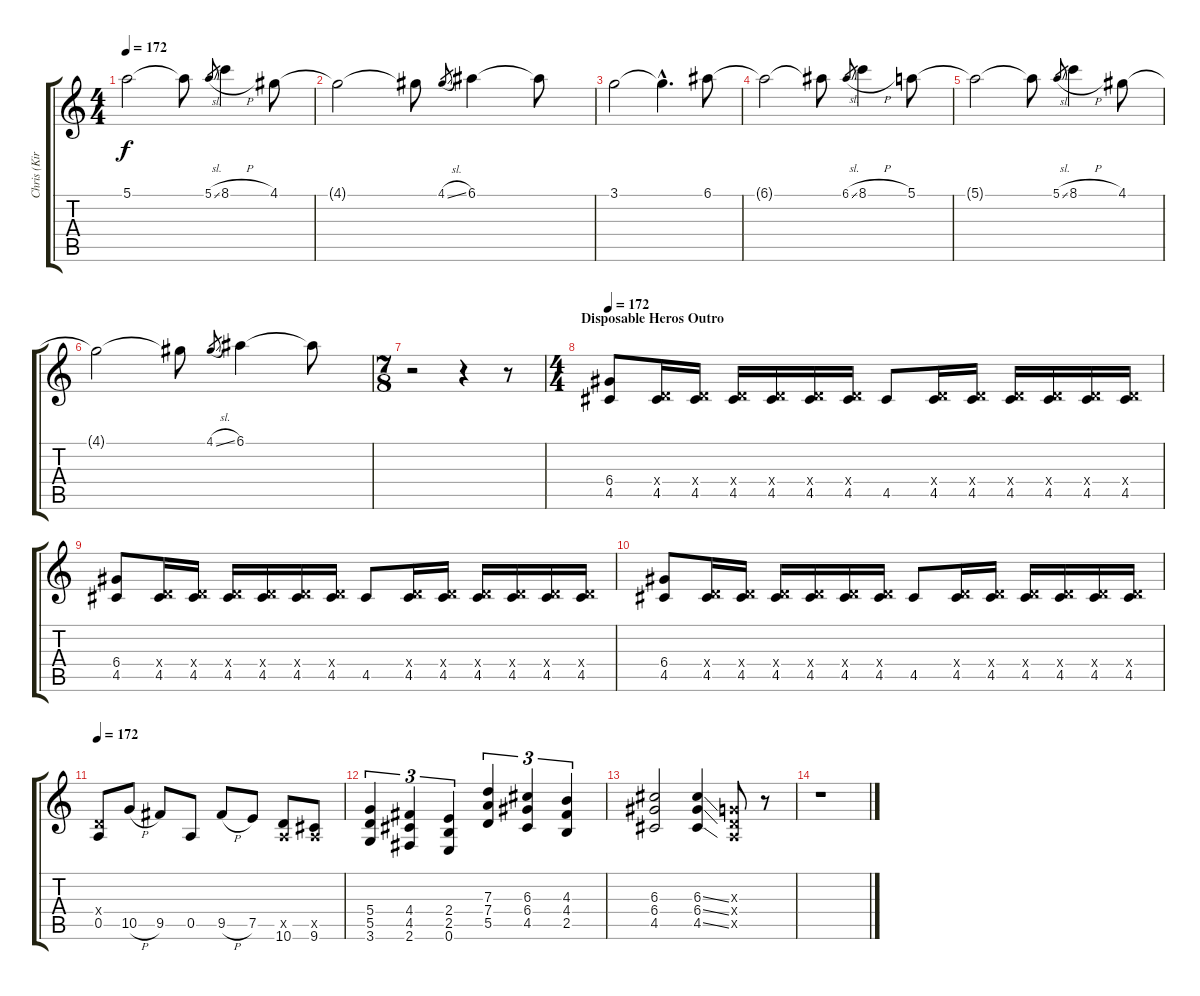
\track ("Chris (Kirks Guitar's)" "Chris (Kir") {instrument overdrivenguitar}
\staff {score tabs}
\tuning (E4 B3 G3 D3 A2 E2) {hide}
\ts (4 4)
\tempo 172
\clef g2
\ks c
5.1{t}.2{dy f} 5.1{t}.8 5.1{sl}.8{gr} 8.1{h}.4 4.1.8 |
4.1{t}.2 4.1{t}.8 4.1{sl}.8{gr} 6.1.4 6.1{t}.8 |
3.1.2 3.1{hac t}.4{d} 6.1.8 |
6.1{t}.2 6.1{t}.8 6.1{sl}.8{gr} 8.1{h}.4 5.1.8 |
5.1{t}.2 5.1{t}.8 5.1{sl}.8{gr} 8.1{h}.4 4.1.8 |
4.1{t}.2 4.1{t}.8 4.1{sl}.8{gr} 6.1.4 6.1{t}.8 |
\ts (7 8)
r.2 r.4 r.8 |
\ts (4 4)
\section ("" "Disposable Heros Outro")
\tempo 172
(6.4 4.5).8 (0.4{x} 4.5).16 (0.4{x} 4.5).16 (0.4{x} 4.5).16 (0.4{x} 4.5).16 (0.4{x} 4.5).16 (0.4{x} 4.5).16 4.5.8 (0.4{x} 4.5).16 (0.4{x} 4.5).16 (0.4{x} 4.5).16 (0.4{x} 4.5).16 (0.4{x} 4.5).16 (0.4{x} 4.5).16 |
(6.4 4.5).8 (0.4{x} 4.5).16 (0.4{x} 4.5).16 (0.4{x} 4.5).16 (0.4{x} 4.5).16 (0.4{x} 4.5).16 (0.4{x} 4.5).16 4.5.8 (0.4{x} 4.5).16 (0.4{x} 4.5).16 (0.4{x} 4.5).16 (0.4{x} 4.5).16 (0.4{x} 4.5).16 (0.4{x} 4.5).16 |
(6.4 4.5).8 (0.4{x} 4.5).16 (0.4{x} 4.5).16 (0.4{x} 4.5).16 (0.4{x} 4.5).16 (0.4{x} 4.5).16 (0.4{x} 4.5).16 4.5.8 (0.4{x} 4.5).16 (0.4{x} 4.5).16 (0.4{x} 4.5).16 (0.4{x} 4.5).16 (0.4{x} 4.5).16 (0.4{x} 4.5).16 |
\tempo 172
(0.4{x} 0.5).8 10.5{h}.8 9.5.8 0.5.8 9.5{h}.8 7.5.8 (0.5{x} 10.6).8 (0.5{x} 9.6).8 |
(5.4 5.5 3.6).4{tu (3 2)} (4.4 4.5 2.6).4{tu (3 2)} (2.4 2.5 0.6).4{tu (3 2)} (7.3 7.4 5.5).4{tu (3 2)} (6.3 6.4 4.5).4{tu (3 2)} (4.3 4.4 2.5).4{tu (3 2)} |
(6.3 6.4 4.5).2 (6.3{ss} 6.4{ss} 4.5{ss}).4 (0.3{x} 0.4{x} 0.5{x}).8 r.8 |
r.1
